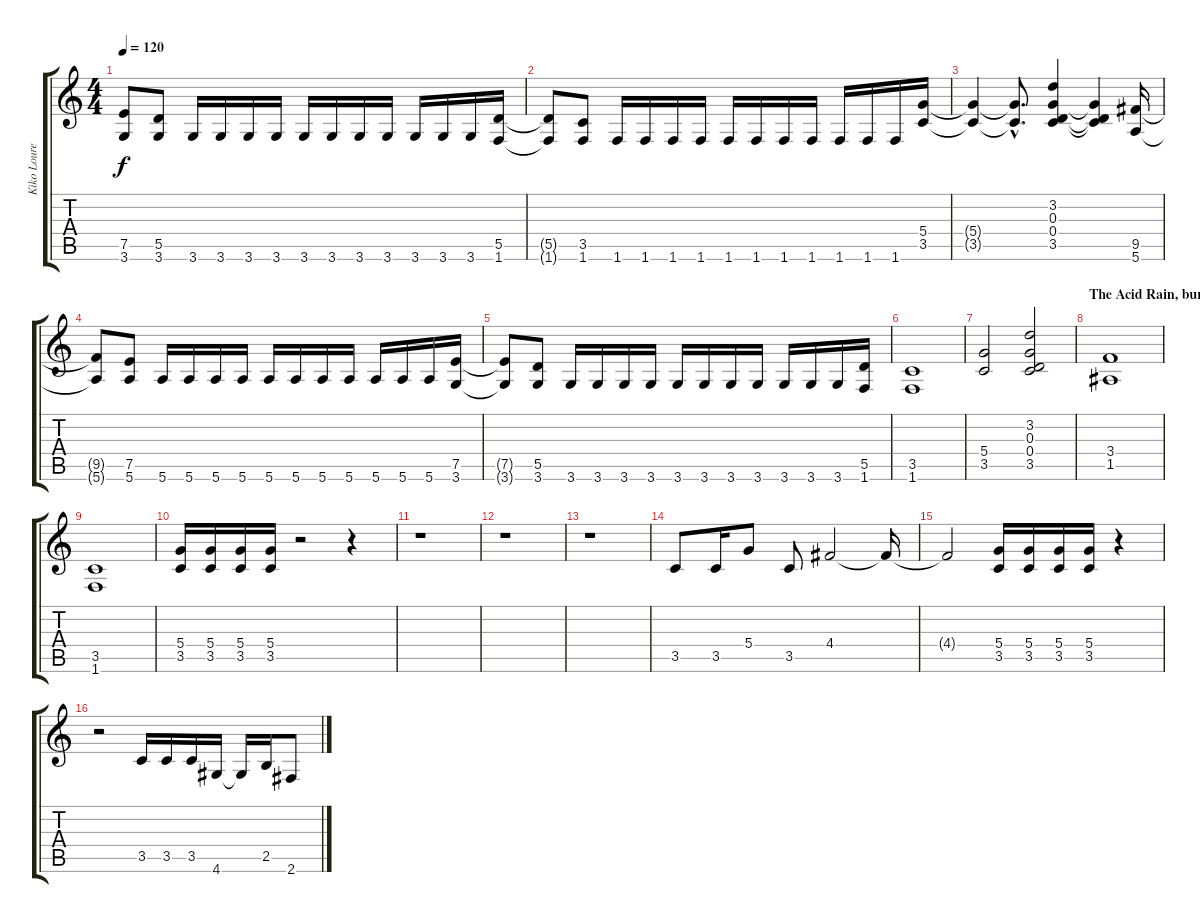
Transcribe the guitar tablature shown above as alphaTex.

\track ("Kiko Loureiro " "Kiko Loure") {instrument distortionguitar}
\staff {score tabs}
\tuning (E4 B3 G3 D3 A2 E2) {hide}
\ts (4 4)
\tempo 120
\clef g2
\ks c
(7.5{t} 3.6{t}).8{dy f} (5.5 3.6).8 3.6.16 3.6.16 3.6.16 3.6.16 3.6.16 3.6.16 3.6.16 3.6.16 3.6.16 3.6.16 3.6.16 (5.5 1.6).16 |
(5.5{t} 1.6{t}).8 (3.5 1.6).8 1.6.16 1.6.16 1.6.16 1.6.16 1.6.16 1.6.16 1.6.16 1.6.16 1.6.16 1.6.16 1.6.16 (5.4 3.5).16 |
(5.4{t} 3.5{t}).4 (5.4{hac t} 3.5{hac t}).8{d} (3.2 0.3 0.4 3.5).4 (0.3{t} 0.4{t} 3.5{t}).4 (9.5 5.6).16 |
(9.5{t} 5.6{t}).8 (7.5 5.6).8 5.6.16 5.6.16 5.6.16 5.6.16 5.6.16 5.6.16 5.6.16 5.6.16 5.6.16 5.6.16 5.6.16 (7.5 3.6).16 |
(7.5{t} 3.6{t}).8 (5.5 3.6).8 3.6.16 3.6.16 3.6.16 3.6.16 3.6.16 3.6.16 3.6.16 3.6.16 3.6.16 3.6.16 3.6.16 (5.5 1.6).16 |
(3.5 1.6).1 |
(5.4 3.5).2 (3.2 0.3 0.4 3.5).2 |
\section ("" "The Acid Rain, burn your eyes !!!")
(3.4 1.5).1 |
(3.5 1.6).1 |
(5.4 3.5).16 (5.4 3.5).16 (5.4 3.5).16 (5.4 3.5).16 r.2 r.4 |
r.1 |
r.1 |
r.1 |
3.5.8 3.5.16 5.4.8 3.5.8 4.4.2 4.4{t}.16 |
4.4{t}.2 (5.4 3.5).16 (5.4 3.5).16 (5.4 3.5).16 (5.4 3.5).16 r.4 |
r.2 3.5.16 3.5.16 3.5.16 4.6.16 4.6{t}.16 2.5.16 2.6.8
